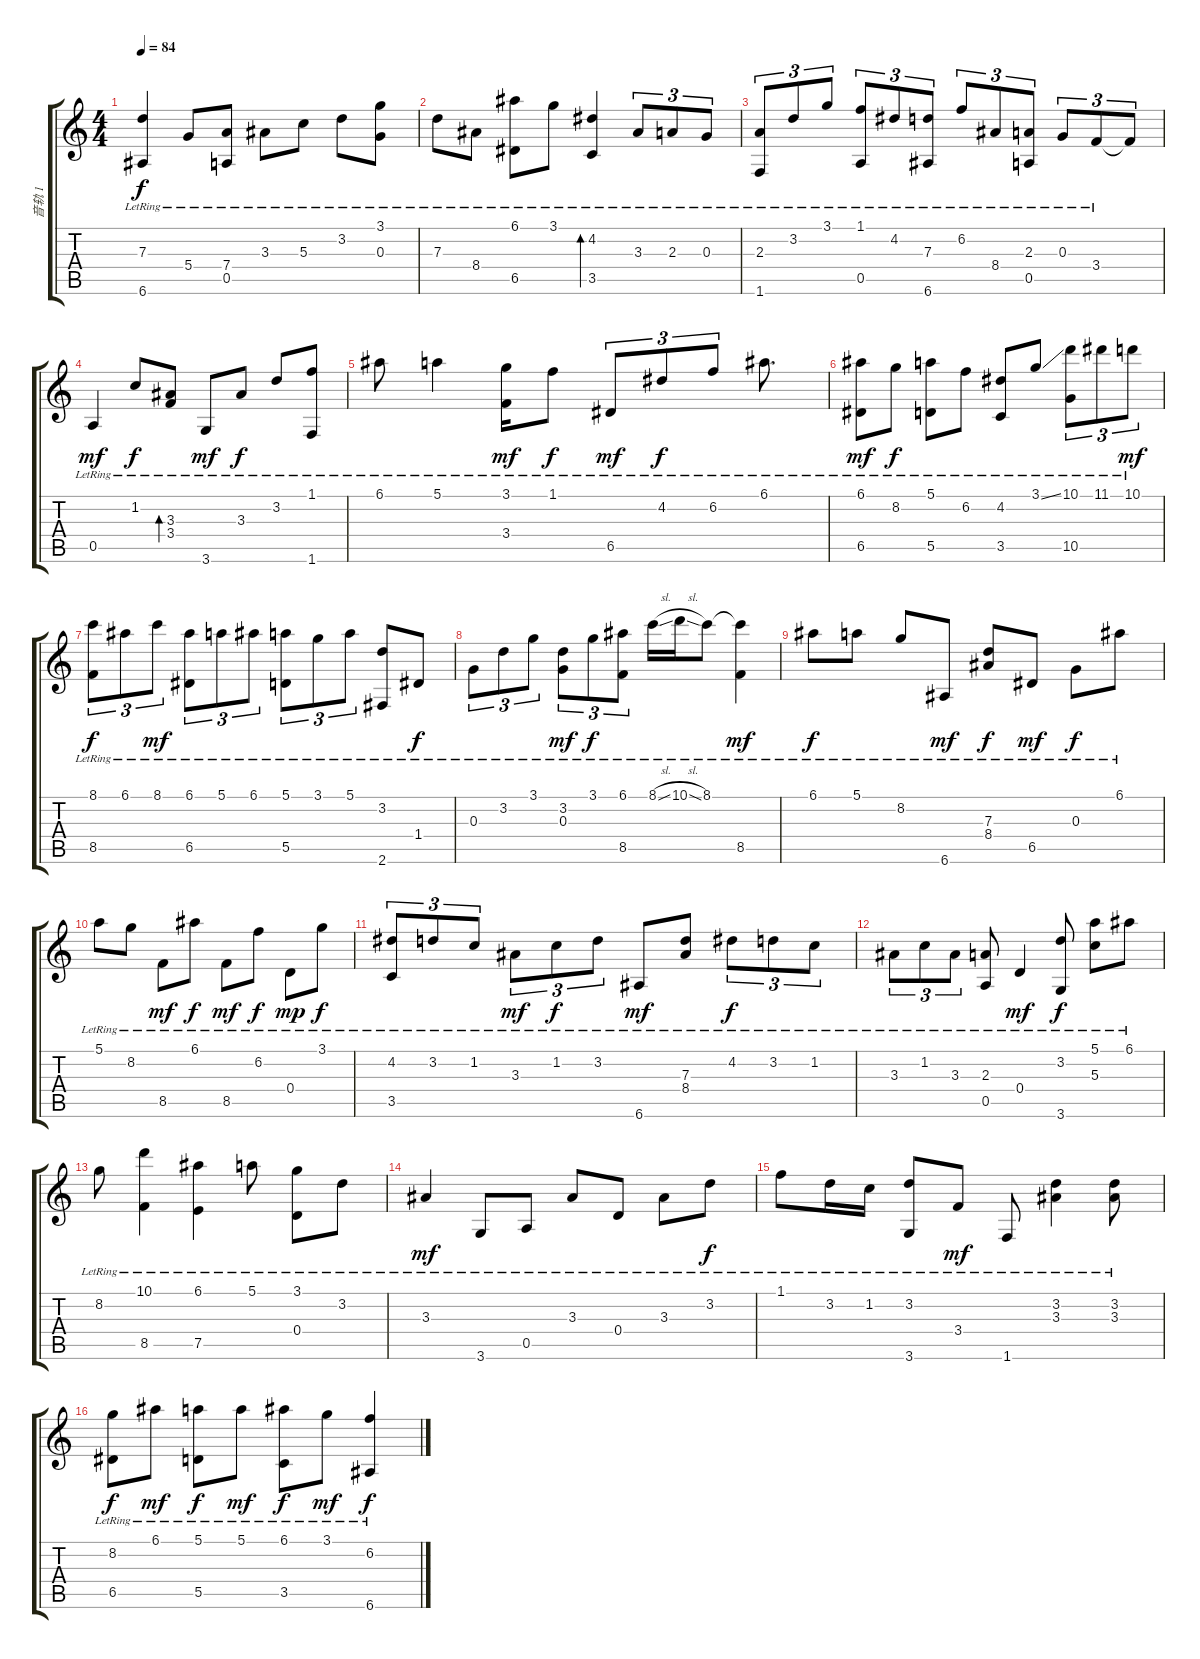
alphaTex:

\track ("音轨 1" "音轨 1") {instrument acousticguitarnylon}
\staff {score tabs}
\tuning (E4 B3 G3 D3 A2 E2) {hide}
\ts (4 4)
\tempo 84
\clef g2
\ks c
(7.3{lr} 6.6{lr}).4{dy f} 5.4{lr}.8 (7.4{lr} 0.5{lr}).8 3.3{lr}.8 5.3{lr}.8 3.2{lr}.8 (3.1{lr} 0.3{lr}).8 |
7.3{lr}.8 8.4{lr}.8 (6.1{lr} 6.5{lr}).8 3.1{lr}.8 (4.2{lr} 3.5{lr}).4{bd 240} 3.3{lr}.8{tu (3 2)} 2.3{lr}.8{tu (3 2)} 0.3{lr}.8{tu (3 2)} |
(2.3{lr} 1.6{lr}).8{tu (3 2)} 3.2{lr}.8{tu (3 2)} 3.1{lr}.8{tu (3 2)} (1.1{lr} 0.5{lr}).8{tu (3 2)} 4.2{lr}.8{tu (3 2)} (7.3{lr} 6.6).8{tu (3 2)} 6.2{lr}.8{tu (3 2)} 8.4{lr}.8{tu (3 2)} (2.3{lr} 0.5{lr}).8{tu (3 2)} 0.3{lr}.8{tu (3 2)} 3.4{lr}.8{tu (3 2)} 3.4{t}.8{tu (3 2)} |
0.5{lr}.4{dy mf} 1.2{lr}.8{dy f} (3.3{lr} 3.4{lr}).8{bd 240} 3.6{lr}.8{dy mf} 3.3{lr}.8{dy f} 3.2{lr}.8 (1.1{lr} 1.6{lr}).8 |
6.1{lr}.8 5.1{lr}.4 (3.1{lr} 3.4{lr}).16{dy mf} 1.1{lr}.8{dy f} 6.5{lr}.8{tu (3 2) dy mf} 4.2{lr}.8{tu (3 2) dy f} 6.2{lr}.8{tu (3 2)} 6.1{lr}.8{d} |
(6.1{lr} 6.5{lr}).8{dy mf} 8.2{lr}.8{dy f} (5.1{lr} 5.5{lr}).8 6.2{lr}.8 (4.2{lr} 3.5{lr}).8 3.1{ss lr}.8 (10.1{lr} 10.5{lr}).8{tu (3 2)} 11.1{lr}.8{tu (3 2)} 10.1{lr}.8{tu (3 2) dy mf} |
(8.1{lr} 8.5{lr}).8{tu (3 2) dy f} 6.1{lr}.8{tu (3 2)} 8.1{lr}.8{tu (3 2) dy mf} (6.1{lr} 6.5{lr}).8{tu (3 2)} 5.1{lr}.8{tu (3 2)} 6.1{lr}.8{tu (3 2)} (5.1{lr} 5.5{lr}).8{tu (3 2)} 3.1{lr}.8{tu (3 2)} 5.1{lr}.8{tu (3 2)} (3.2{lr} 2.6{lr}).8 1.4{lr}.8{dy f} |
0.3{lr}.8{tu (3 2)} 3.2{lr}.8{tu (3 2)} 3.1{lr}.8{tu (3 2)} (3.2{lr} 0.3{lr}).8{tu (3 2) dy mf} 3.1{lr}.8{tu (3 2) dy f} (6.1{lr} 8.5{lr}).8{tu (3 2)} 8.1{sl lr}.16 10.1{sl lr}.16 8.1{lr}.8 (8.1{t} 8.5{lr}).4{dy mf} |
6.1{lr}.8{dy f} 5.1{lr}.8 8.2{lr}.8 6.6{lr}.8{dy mf} (7.3{lr} 8.4{lr}).8{dy f} 6.5{lr}.8{dy mf} 0.3{lr}.8{dy f} 6.1{lr}.8 |
5.1{lr}.8 8.2{lr}.8 8.5{lr}.8{dy mf} 6.1{lr}.8{dy f} 8.5{lr}.8{dy mf} 6.2{lr}.8{dy f} 0.4{lr}.8{dy mp} 3.1{lr}.8{dy f} |
(4.2{lr} 3.5{lr}).8{tu (3 2)} 3.2{lr}.8{tu (3 2)} 1.2{lr}.8{tu (3 2)} 3.3{lr}.8{tu (3 2) dy mf} 1.2{lr}.8{tu (3 2) dy f} 3.2{lr}.8{tu (3 2)} 6.6{lr}.8{dy mf} (7.3{lr} 8.4{lr}).8 4.2{lr}.8{tu (3 2) dy f} 3.2{lr}.8{tu (3 2)} 1.2{lr}.8{tu (3 2)} |
3.3{lr}.8{tu (3 2)} 1.2{lr}.8{tu (3 2)} 3.3{lr}.8{tu (3 2)} (2.3{lr} 0.5{lr}).8 0.4{lr}.4{dy mf} (3.2{lr} 3.6{lr}).8{dy f} (5.1{lr} 5.3{lr}).8 6.1{lr}.8 |
8.2{lr}.8 (10.1{lr} 8.5{lr}).4 (6.1{lr} 7.5{lr}).4 5.1{lr}.8 (3.1{lr} 0.4{lr}).8 3.2{lr}.8 |
3.3{lr}.4{dy mf} 3.6{lr}.8 0.5{lr}.8 3.3{lr}.8 0.4{lr}.8 3.3{lr}.8 3.2{lr}.8{dy f} |
1.1{lr}.8 3.2{lr}.16 1.2{lr}.16 (3.2{lr} 3.6{lr}).8 3.4{lr}.8{dy mf} 1.6{lr}.8 (3.2{lr} 3.3{lr}).4 (3.2{lr} 3.3{lr}).8 |
(8.2{lr} 6.5{lr}).8{dy f} 6.1{lr}.8{dy mf} (5.1{lr} 5.5{lr}).8{dy f} 5.1{lr}.8{dy mf} (6.1{lr} 3.5{lr}).8{dy f} 3.1{lr}.8{dy mf} (6.2{lr} 6.6{lr}).4{dy f}
